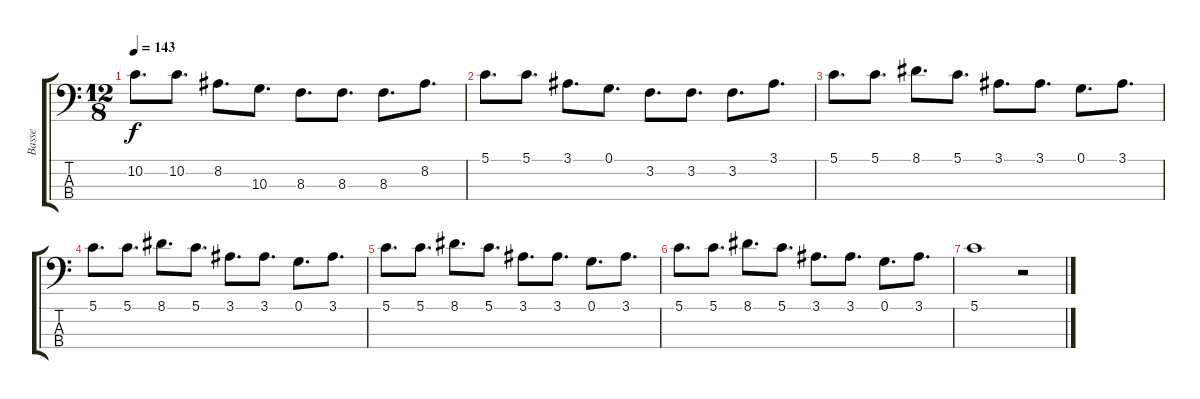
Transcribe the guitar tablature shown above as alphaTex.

\track ("Basse" "Basse") {instrument electricbassfinger}
\staff {score tabs}
\tuning (G2 D2 A1 E1) {hide}
\ts (12 8)
\tempo 143
\clef f4
\ks c
10.2.8{d dy f} 10.2.8{d} 8.2.8{d} 10.3.8{d} 8.3.8{d} 8.3.8{d} 8.3.8{d} 8.2.8{d} |
5.1.8{d} 5.1.8{d} 3.1.8{d} 0.1.8{d} 3.2.8{d} 3.2.8{d} 3.2.8{d} 3.1.8{d} |
5.1.8{d} 5.1.8{d} 8.1.8{d} 5.1.8{d} 3.1.8{d} 3.1.8{d} 0.1.8{d} 3.1.8{d} |
5.1.8{d} 5.1.8{d} 8.1.8{d} 5.1.8{d} 3.1.8{d} 3.1.8{d} 0.1.8{d} 3.1.8{d} |
5.1.8{d} 5.1.8{d} 8.1.8{d} 5.1.8{d} 3.1.8{d} 3.1.8{d} 0.1.8{d} 3.1.8{d} |
5.1.8{d} 5.1.8{d} 8.1.8{d} 5.1.8{d} 3.1.8{d} 3.1.8{d} 0.1.8{d} 3.1.8{d} |
5.1.1 r.2
